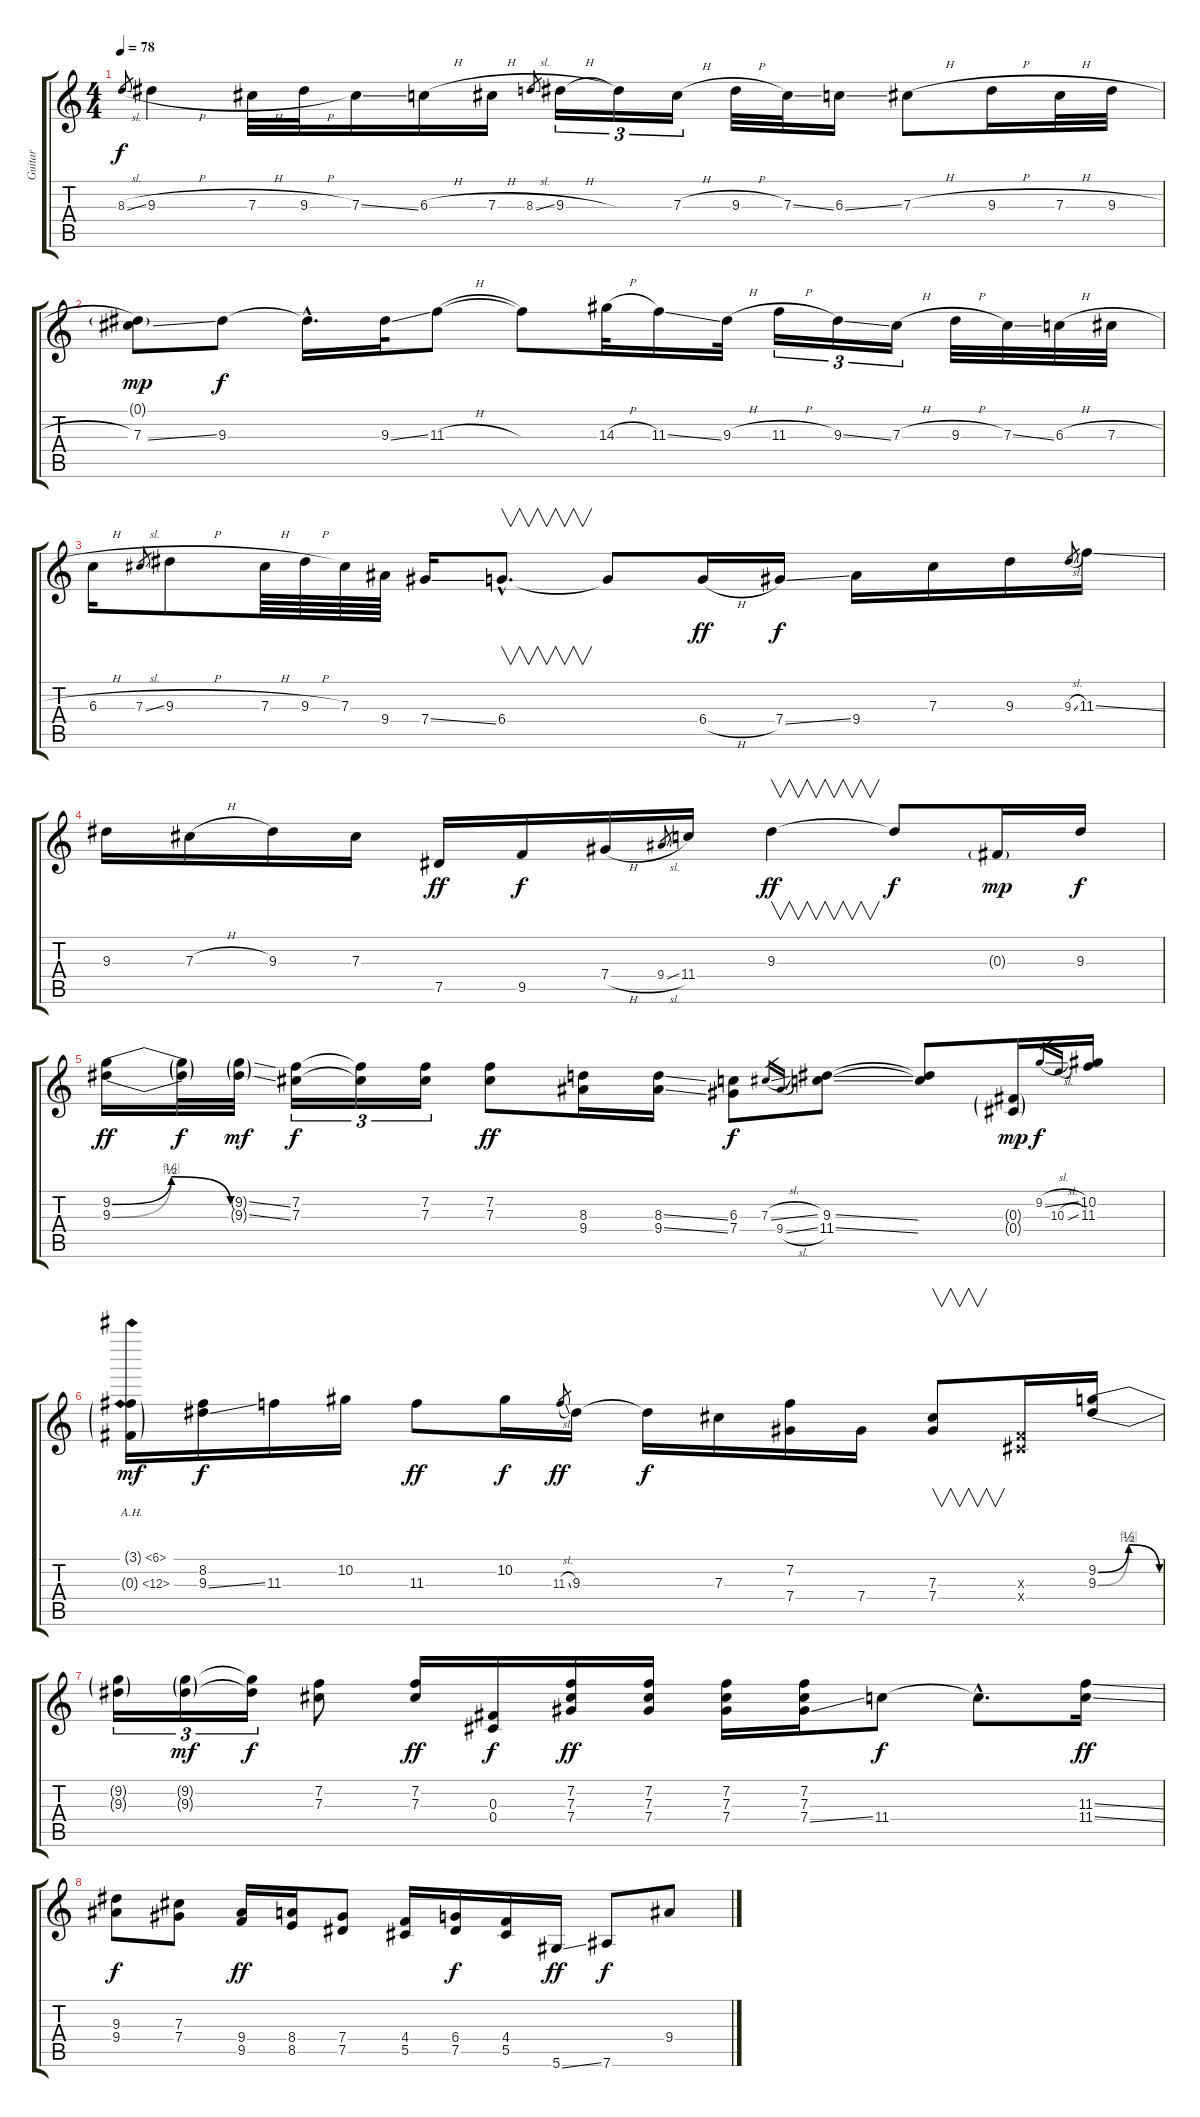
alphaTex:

\track ("Guitar" "Guitar") {instrument overdrivenguitar}
\staff {score tabs}
\tuning (Eb4 Bb3 Gb3 Db3 Ab2 Eb2) {hide}
\ts (4 4)
\tempo 78
\clef g2
\ks c
8.3{sl}.8{gr dy f} 9.3{h}.4 7.3{h}.32 9.3{h}.32 7.3{ss}.16 6.3{h}.16 7.3{h}.16 8.3{sl}.8{gr} 9.3{h}.16{tu (3 2)} 9.3{t}.16{tu (3 2)} 7.3{h}.16{tu (3 2)} 9.3{h}.32 7.3{ss}.32 6.3{ss}.16 7.3{h}.8 9.3{h}.16 7.3{h}.32 9.3{h}.32 |
(0.1{g} 7.3{ss}).8{dy mp} 9.3.8{dy f} 9.3{hac t}.16{d} 9.3{ss}.32 11.3{h}.8 11.3{t}.8 14.3{h}.32 11.3{ss}.16 9.3{h}.32 11.3{h}.16{tu (3 2)} 9.3{ss}.16{tu (3 2)} 7.3{h}.16{tu (3 2)} 9.3{h}.32 7.3{ss}.32 6.3{h}.32 7.3{h}.32 |
6.3{h}.16 7.3{sl}.8{gr} 9.3{h}.8 7.3{h}.64 9.3{h}.64 7.3.64 9.4.64 7.4{ss}.16 6.4{hac}.8{v d} 6.4{t}.8 6.4{h}.16{dy ff} 7.4{ss}.16{dy f} 9.4.16 7.3.16 9.3.16 9.3{sl}.8{gr} 11.3{ss}.16 |
9.3.16 7.3{h}.16 9.3.16 7.3.16 7.5.16{dy ff} 9.5.16{dy f} 7.4{h}.16 9.4{sl}.8{gr} 11.4.16 9.3.4{v dy ff} 9.3{t}.8{dy f} 0.3{g}.16{dy mp} 9.3.16{dy f} |
(9.2{be (bendrelease 0 0 15 2 30 2 60 0)} 9.3{be (bendrelease 0 0 15 4 30 4 60 0)}).16{dy ff} (9.2{t} 9.3{t}).32{dy f} (9.2{ss g} 9.3{ss g}).32{dy mf} (7.2 7.3).16{tu (3 2) dy f} (7.2{t} 7.3{t}).16{tu (3 2)} (7.2 7.3).16{tu (3 2)} (7.2 7.3).8{dy ff} (8.3 9.4).16 (8.3{ss} 9.4{ss}).16 (6.3 7.4).8{dy f} 7.3{sl}.16{gr} 9.4{sl}.16{gr} (9.3{ss} 11.4{ss}).8 (9.3{t} 11.4{t}).8 (0.3{g} 0.4{g}).16{dy mp} 9.2{sl}.16{gr dy f} 10.3{sl}.16{gr} (10.2 11.3).16 |
(3.1{ah 3 g} 0.3{ah 12 g}).16{dy mf} (8.2 9.3{ss}).16{dy f} 11.3.16 10.2.16 11.3.8{dy ff} 10.2.16{dy f} 11.3{sl}.8{gr dy ff} 9.3.16 9.3{t}.16{dy f} 7.3.16 (7.2 7.4).16 7.4.16 (7.3 7.4).8{v} (0.3{x} 0.4{x}).16 (9.2{be (bendrelease 0 0 15 2 30 2 60 0)} 9.3{be (bendrelease 0 0 15 4 30 4 60 0)}).16 |
(9.2{t} 9.3{t}).16{tu (3 2)} (9.2{g} 9.3{g}).16{tu (3 2) dy mf} (9.2{t} 9.3{t}).16{tu (3 2) dy f} (7.2 7.3).8 (7.2 7.3).16{dy ff} (0.3 0.4).16{dy f} (7.2 7.3 7.4).16{dy ff} (7.2 7.3 7.4).16 (7.2 7.3 7.4).16 (7.2 7.3 7.4{ss}).16 11.4.8{dy f} 11.4{hac t}.8{d} (11.3{ss} 11.4{ss}).16{dy ff} |
(9.3 9.4).8{dy f} (7.3 7.4).8 (9.4 9.5).16{dy ff} (8.4 8.5).16 (7.4 7.5).8 (4.4 5.5).16 (6.4 7.5).16{dy f} (4.4 5.5).16 5.6{ss}.16{dy ff} 7.6.8{dy f} 9.4.8
